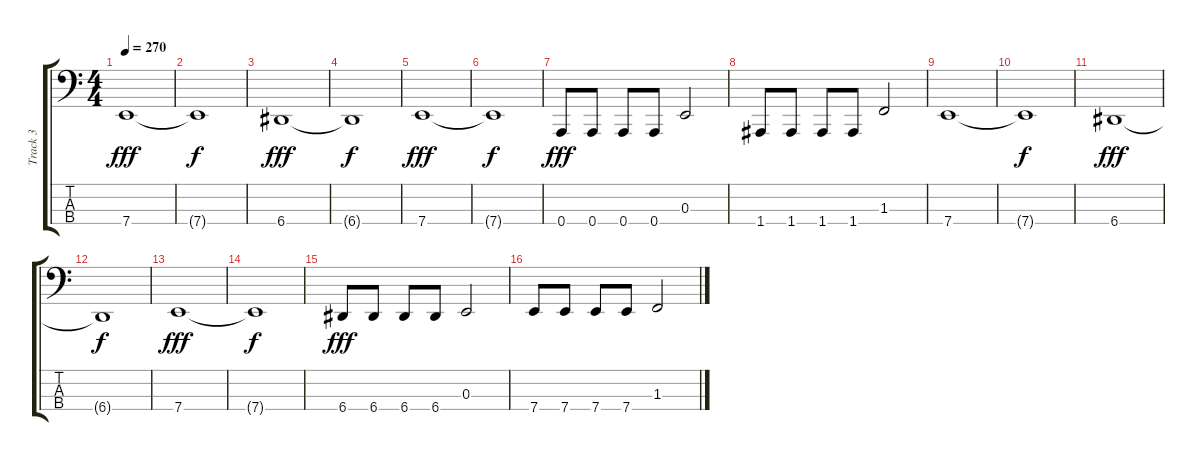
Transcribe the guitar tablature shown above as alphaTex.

\track ("Track 3" "Track 3") {instrument electricbassfinger}
\staff {score tabs}
\tuning (D2 A1 E1 A0) {hide}
\ts (4 4)
\tempo 270
\clef f4
\ks c
7.4.1{dy fff} |
7.4{t}.1{dy f} |
6.4.1{dy fff} |
6.4{t}.1{dy f} |
7.4.1{dy fff} |
7.4{t}.1{dy f} |
0.4.8{dy fff} 0.4.8 0.4.8 0.4.8 0.3.2 |
1.4.8 1.4.8 1.4.8 1.4.8 1.3.2 |
7.4.1 |
7.4{t}.1{dy f} |
6.4.1{dy fff} |
6.4{t}.1{dy f} |
7.4.1{dy fff} |
7.4{t}.1{dy f} |
6.4.8{dy fff} 6.4.8 6.4.8 6.4.8 0.3.2 |
7.4.8 7.4.8 7.4.8 7.4.8 1.3.2
